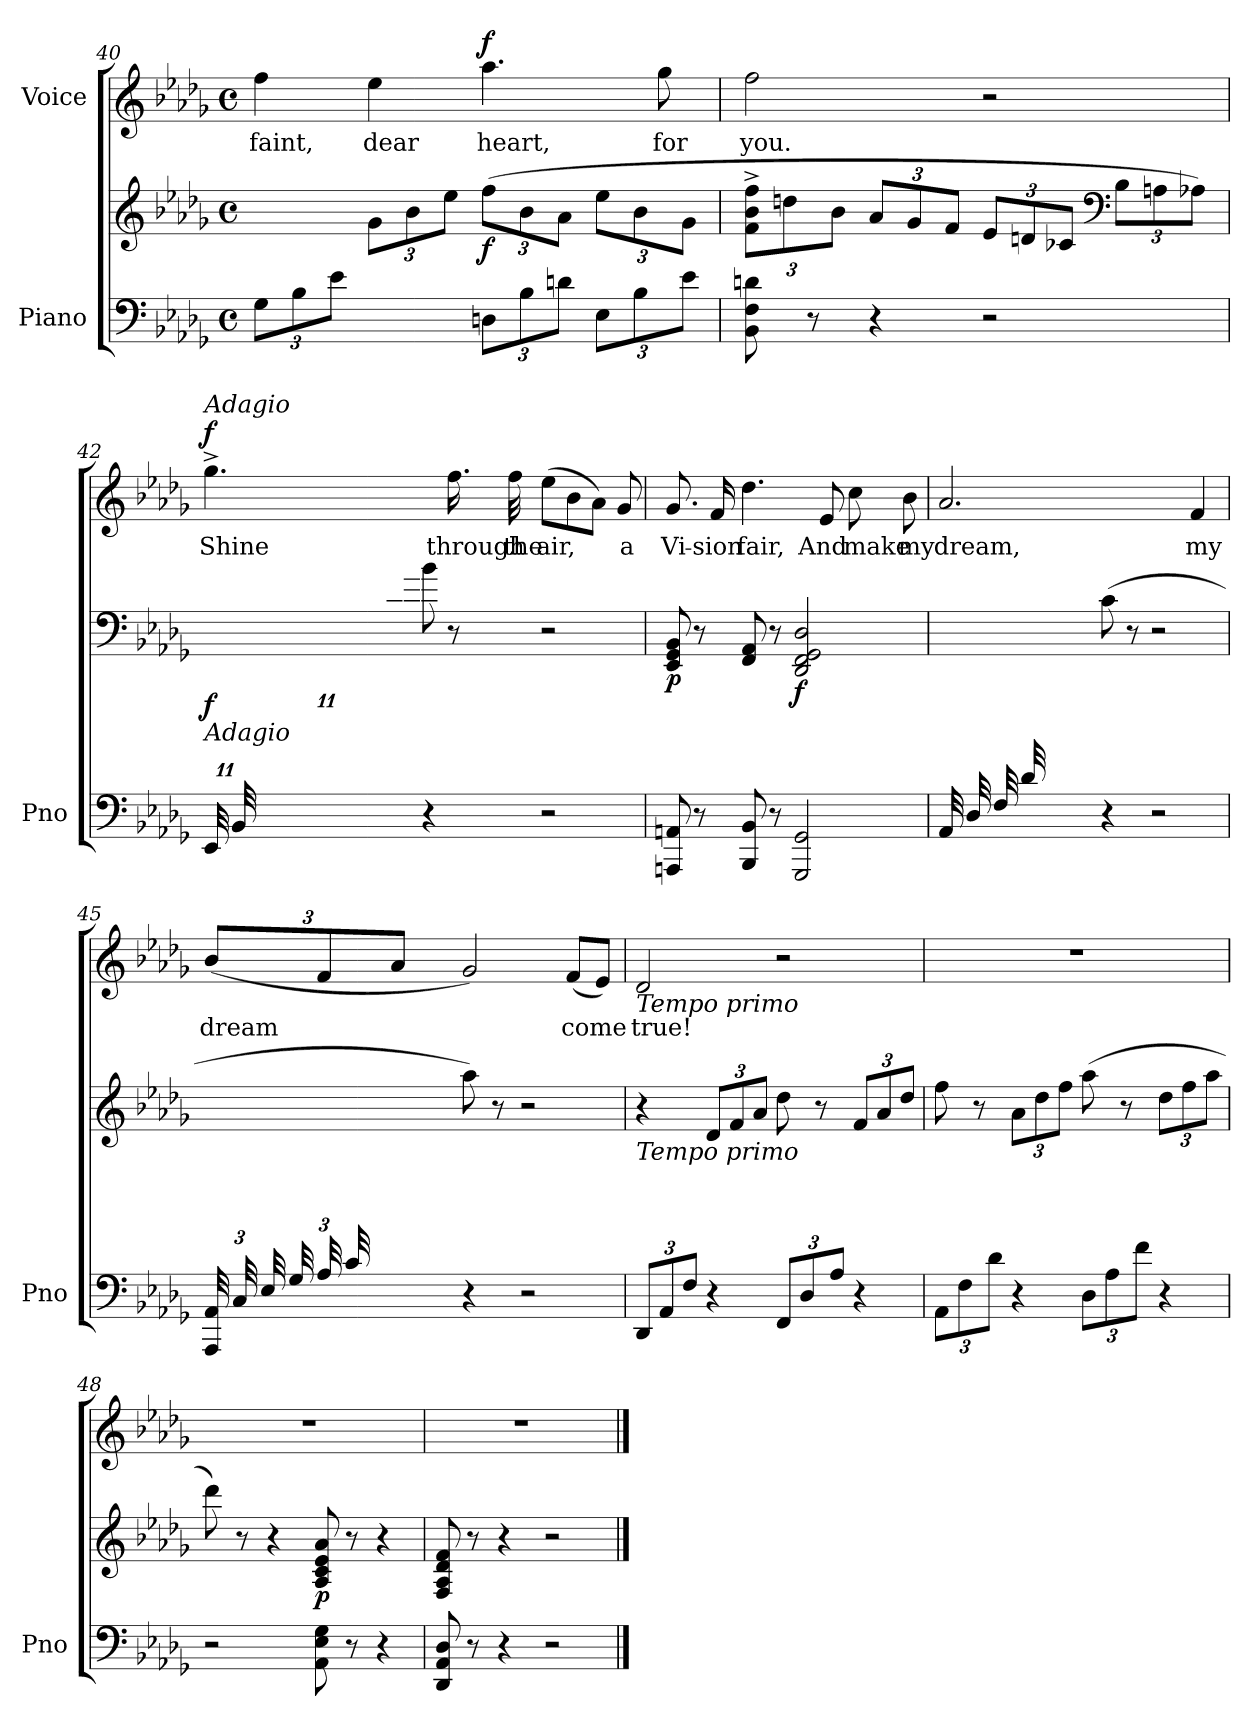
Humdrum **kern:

**kern	**kern	**dynam	**kern	**text	**dynam
*part2	*part2	*part2	*part1	*part1	*part1
*staff3	*staff2	*staff2/3	*staff1	*staff1	*staff1
*I"Piano	*	*	*I"Voice	*	*
*I'Pno	*	*	*	*	*
!!LO:LB:g=z
*clefF4	*clefG2	*	*clefG2	*	*
*k[b-e-a-d-g-]	*k[b-e-a-d-g-]	*	*k[b-e-a-d-g-]	*	*
*M4/4	*M4/4	*	*M4/4	*	*
*met(c)	*met(c)	*	*met(c)	*	*
*Xbrackettup	*	*	*	*	*
=40	=40	=40	=40	=40	=40
*	*^	*	*	*	*
!	!	!	!	!	!LO:LY:b	!
(12G-\L	2ryy	4ryy	.	4ff\	faint,	.
12B-\	.	.	.	.	.	.
12e-\J	.	.	.	.	.	.
*	*	*Xbrackettup	*	*	*	*
!	!	!	!	!	!LO:LY:b	!
4ryy	.	12g-\L	.	4ee-\	dear	.
.	.	12b-\	.	.	.	.
.	.	12ee-\J)	.	.	.	.
!	!	!	!LO:DY:b	!	!LO:LY:b	!LO:DY:a
12Dn\L	(12ff\L	2ryy	f	4.aa-\	heart,	f
12B-\	12b-\	.	.	.	.	.
12dn\J	12a-\J	.	.	.	.	.
12E-\L	12ee-\L	.	.	.	.	.
12B-\	12b-\	.	.	.	.	.
!	!	!	!	!	!LO:LY:b	!
.	.	.	.	8gg-\	for	.
12e-\J	12g-\J	.	.	.	.	.
*	*v	*v	*	*	*	*
=41	=41	=41	=41	=41	=41
*	*brackettup	*	*	*	*
!	!	!	!	!LO:LY:b	!
8BB-\ 8F\ 8dn\	12f\^ 12b-\^ 12ff\^L	.	2ff\	you.	.
.	12ddn\	.	.	.	.
8r	.	.	.	.	.
.	12b-\J	.	.	.	.
*	*Xbrackettup	*	*	*	*
4r	12a-/L	.	.	.	.
.	12g-/	.	.	.	.
.	12f/J	.	.	.	.
2r	12e-/L	.	2r	.	.
.	12dn/	.	.	.	.
.	12c-X/J	.	.	.	.
*	*clefF4	*	*	*	*
*	*brackettup	*	*	*	*
.	12B-\L	.	.	.	.
.	12An\	.	.	.	.
.	12A-X\J)	.	.	.	.
!!LO:PB:g=z
=42	=42	=42	=42	=42	=42
*^	*	*	*	*	*
*	*^	*	*	*	*	*
!	!	!	!	!	!LO:TX:a:i:t=Adagio	!	!
!	!	!	!LO:TX:b:i:t=Adagio	!	!	!	!
!	!	!	!	!LO:DY:b	!	!LO:LY:b	!LO:DY:a
(44EE-/LLL	4ryy	4ryy	22ryy	f	4.gg-^\	Shine	f
44BB-/	.	.	.	.	.	.	.
11%7.ryy	.	.	44G-\	.	.	.	.
.	.	.	44B-\	.	.	.	.
*	*	*	*clefG2	*	*	*	*
.	.	.	44e-\	.	.	.	.
.	.	.	44g-\	.	.	.	.
.	.	.	44b-\	.	.	.	.
.	.	.	44ee-\	.	.	.	.
.	.	.	44gg-\	.	.	.	.
.	.	.	44bb-\	.	.	.	.
.	.	.	44eee-\JJJ	.	.	.	.
.	4r	8ryy	8ggg-\)	.	.	.	.
!	!	!	!	!	!	!LO:LY:b	!
.	.	8ryy	8r	.	16.ff\	through	.
!	!	!	!	!	!	!LO:LY:b	!
.	.	.	.	.	32ff\	the	.
!	!	!	!	!	!	!LO:LY:b	!
.	2r	2ryy	2r	.	(8ee-\L	air,	.
.	.	.	.	.	8b-\	.	.
.	.	.	.	.	8a-\J)	.	.
!	!	!	!	!	!	!LO:LY:b	!
.	.	.	.	.	8g-/	a	.
*v	*v	*v	*	*	*	*	*
!!LO:LB:g=z
=43	=43	=43	=43	=43	=43
!	!	!LO:DY:b	!	!LO:LY:b	!
8AAAn/ 8AAn/	8c/ 8e-/ 8g-/	p	8.g-/	Vi-	.
8r	8r	.	.	.	.
!	!	!	!	!LO:LY:b	!
.	.	.	16f/	-sion	.
!	!	!	!	!LO:LY:b	!
8BBB-/ 8BB-/	8d-/ 8f/	.	4.dd-\	fair,	.
8r	8r	.	.	.	.
!	!	!LO:DY:b	!	!	!
2GGG-/ 2GG-/	2B-/ 2d-/ 2e-/ 2b-/	f	.	.	.
!	!	!	!	!LO:LY:b	!
.	.	.	8e-/	And	.
!	!	!	!	!LO:LY:b	!
.	.	.	8cc\	make	.
!	!	!	!	!LO:LY:b	!
.	.	.	8b-\	my	.
=44	=44	=44	=44	=44	=44
*	*^	*	*	*	*
!	!	!	!	!	!LO:LY:b	!
(32AA-j/LLL	4ryy	8ryy	.	2.a-/	dream,	.
32D-/	.	.	.	.	.	.
32F/	.	.	.	.	.	.
32d-/	.	.	.	.	.	.
8ryy	.	32f\	.	.	.	.
.	.	32a-\	.	.	.	.
.	.	32dd-\	.	.	.	.
.	.	32ff\JJJ	.	.	.	.
4r	(8aa-\	2.ryy	.	.	.	.
.	8r	.	.	.	.	.
2r	2r	.	.	.	.	.
!	!	!	!	!	!LO:LY:b	!
.	.	.	.	4f/	my	.
!!LO:LB:g=z
=45	=45	=45	=45	=45	=45	=45
*	*	*	*	*Xbrackettup	*	*
!	!	!	!	!	!LO:LY:b	!
(48AAA-/ 48AA-/LLL	4ryy	8ryy	.	(12b-/L	dream	.
48C/	.	.	.	.	.	.
48E-/	.	.	.	.	.	.
48G-/	.	.	.	.	.	.
48A-/	.	.	.	12f/	.	.
48c/	.	.	.	.	.	.
8ryy	.	48e-\	.	.	.	.
.	.	48g-\	.	.	.	.
.	.	48a-\	.	12a-/J	.	.
.	.	48cc\	.	.	.	.
.	.	48ee-\	.	.	.	.
.	.	48gg-\JJJ	.	.	.	.
4r	8aa-\)	2.ryy	.	2g-/)	.	.
.	8r	.	.	.	.	.
2r	2r	.	.	.	.	.
!	!	!	!	!	!LO:LY:b	!
.	.	.	.	(8f/L	come	.
.	.	.	.	8e-/J)	.	.
*	*v	*v	*	*	*	*
=46	=46	=46	=46	=46	=46
!	!	!	!LO:TX:b:i:t=Tempo primo	!	!
!	!LO:TX:b:i:t=Tempo primo	!	!	!	!
!	!	!	!	!LO:LY:b	!
(>12DD-/L	4r	.	2d-/	true!	.
12AA-/	.	.	.	.	.
12F/J	.	.	.	.	.
4r	12d-/L	.	.	.	.
.	12f/	.	.	.	.
.	12a-/J	.	.	.	.
12FF/L	8dd-\)	.	2r	.	.
12D-/	.	.	.	.	.
.	8r	.	.	.	.
12A-/J	.	.	.	.	.
4r	12f/L	.	.	.	.
.	12a-/	.	.	.	.
.	12dd-/J	.	.	.	.
!!LO:LB:g=z
=47	=47	=47	=47	=47	=47
(12AA-\L	8ff\)	.	1r	.	.
12F\	.	.	.	.	.
.	8r	.	.	.	.
12d-\J	.	.	.	.	.
*	*Xbrackettup	*	*	*	*
4r	12a-\L	.	.	.	.
.	12dd-\	.	.	.	.
.	12ff\J	.	.	.	.
12D-\L	(8aa-\	.	.	.	.
12A-\	.	.	.	.	.
.	8r	.	.	.	.
12f\J	.	.	.	.	.
4r	12dd-\L	.	.	.	.
.	12ff\	.	.	.	.
.	12aa-\J	.	.	.	.
=48	=48	=48	=48	=48	=48
2r	8ddd-\)	.	1r	.	.
.	8r	.	.	.	.
.	4r	.	.	.	.
!	!	!LO:DY:b	!	!	!
8AA-\ 8E-\ 8G-\	8A-/ 8c/ 8e-/ 8a-/	p	.	.	.
8r	8r	.	.	.	.
4r	4r	.	.	.	.
=49	=49	=49	=49	=49	=49
8DD-/ 8AA-/ 8D-/	8F/ 8A-/ 8d-/ 8f/	.	1r	.	.
8r	8r	.	.	.	.
4r	4r	.	.	.	.
2r	2r	.	.	.	.
==	==	==	==	==	==
*-	*-	*-	*-	*-	*-
